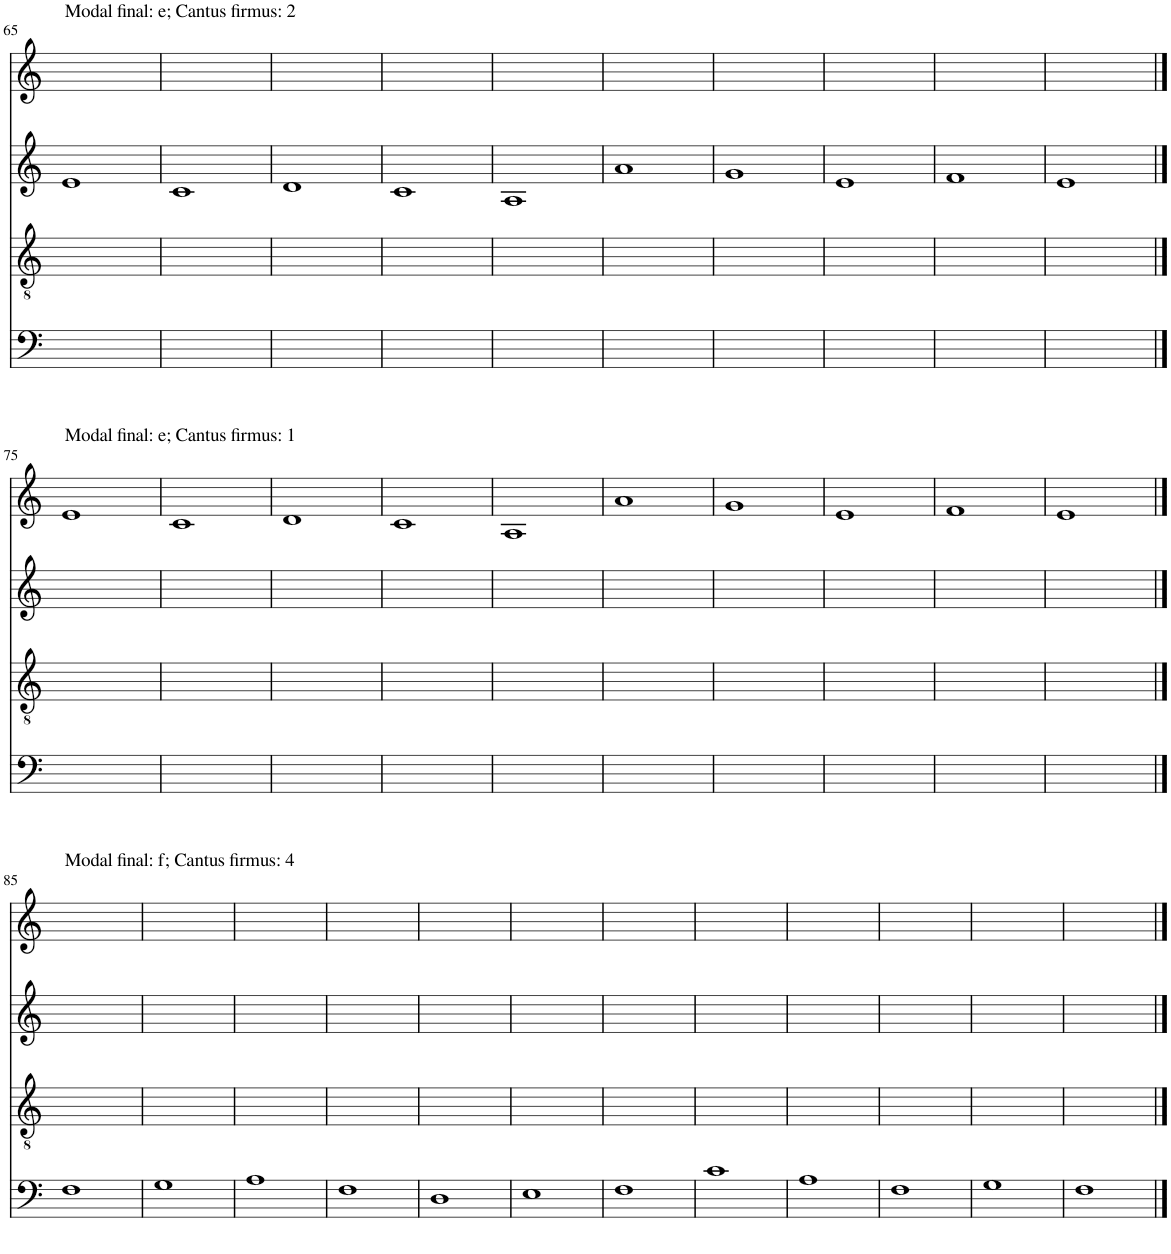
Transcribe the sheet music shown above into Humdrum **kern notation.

**kern	**kern	**kern	**kern
*part4	*part3	*part2	*part1
*staff4	*staff3	*staff2	*staff1
*I"Piano	*I"Piano	*I"Piano	*I"Piano
*I'Pno	*I'Pno	*I'Pno	*I'Pno
!!LO:PB:g=z
*clefF4	*clefGv2	*clefG2	*clefG2
*k[]	*k[]	*k[]	*k[]
*M4/4	*M4/4	*M4/4	*M4/4
=65	=65	=65	=65
!	!	!	!LO:TX:a:t=Modal final&colon; e; Cantus firmus&colon; 2
1ryy	1ryy	1e	1ryy
=66	=66	=66	=66
1ryy	1ryy	1c	1ryy
=67	=67	=67	=67
1ryy	1ryy	1d	1ryy
=68	=68	=68	=68
1ryy	1ryy	1c	1ryy
=69	=69	=69	=69
1ryy	1ryy	1A	1ryy
=70	=70	=70	=70
1ryy	1ryy	1a	1ryy
=71	=71	=71	=71
1ryy	1ryy	1g	1ryy
=72	=72	=72	=72
1ryy	1ryy	1e	1ryy
=73	=73	=73	=73
1ryy	1ryy	1f	1ryy
=74	=74	=74	=74
1ryy	1ryy	1e	1ryy
!!LO:LB:g=z
==75	==75	==75	==75
!	!	!	!LO:TX:a:t=Modal final&colon; e; Cantus firmus&colon; 1
1ryy	1ryy	1ryy	1e
=76	=76	=76	=76
1ryy	1ryy	1ryy	1c
=77	=77	=77	=77
1ryy	1ryy	1ryy	1d
=78	=78	=78	=78
1ryy	1ryy	1ryy	1c
=79	=79	=79	=79
1ryy	1ryy	1ryy	1A
=80	=80	=80	=80
1ryy	1ryy	1ryy	1a
=81	=81	=81	=81
1ryy	1ryy	1ryy	1g
=82	=82	=82	=82
1ryy	1ryy	1ryy	1e
=83	=83	=83	=83
1ryy	1ryy	1ryy	1f
=84	=84	=84	=84
1ryy	1ryy	1ryy	1e
!!LO:LB:g=z
==85	==85	==85	==85
!	!	!	!LO:TX:a:t=Modal final&colon; f; Cantus firmus&colon; 4
1F	1ryy	1ryy	1ryy
=86	=86	=86	=86
1G	1ryy	1ryy	1ryy
=87	=87	=87	=87
1A	1ryy	1ryy	1ryy
=88	=88	=88	=88
1F	1ryy	1ryy	1ryy
=89	=89	=89	=89
1D	1ryy	1ryy	1ryy
=90	=90	=90	=90
1E	1ryy	1ryy	1ryy
=91	=91	=91	=91
1F	1ryy	1ryy	1ryy
=92	=92	=92	=92
1c	1ryy	1ryy	1ryy
=93	=93	=93	=93
1A	1ryy	1ryy	1ryy
=94	=94	=94	=94
1F	1ryy	1ryy	1ryy
=95	=95	=95	=95
1G	1ryy	1ryy	1ryy
=96	=96	=96	=96
1F	1ryy	1ryy	1ryy
==	==	==	==
*-	*-	*-	*-
